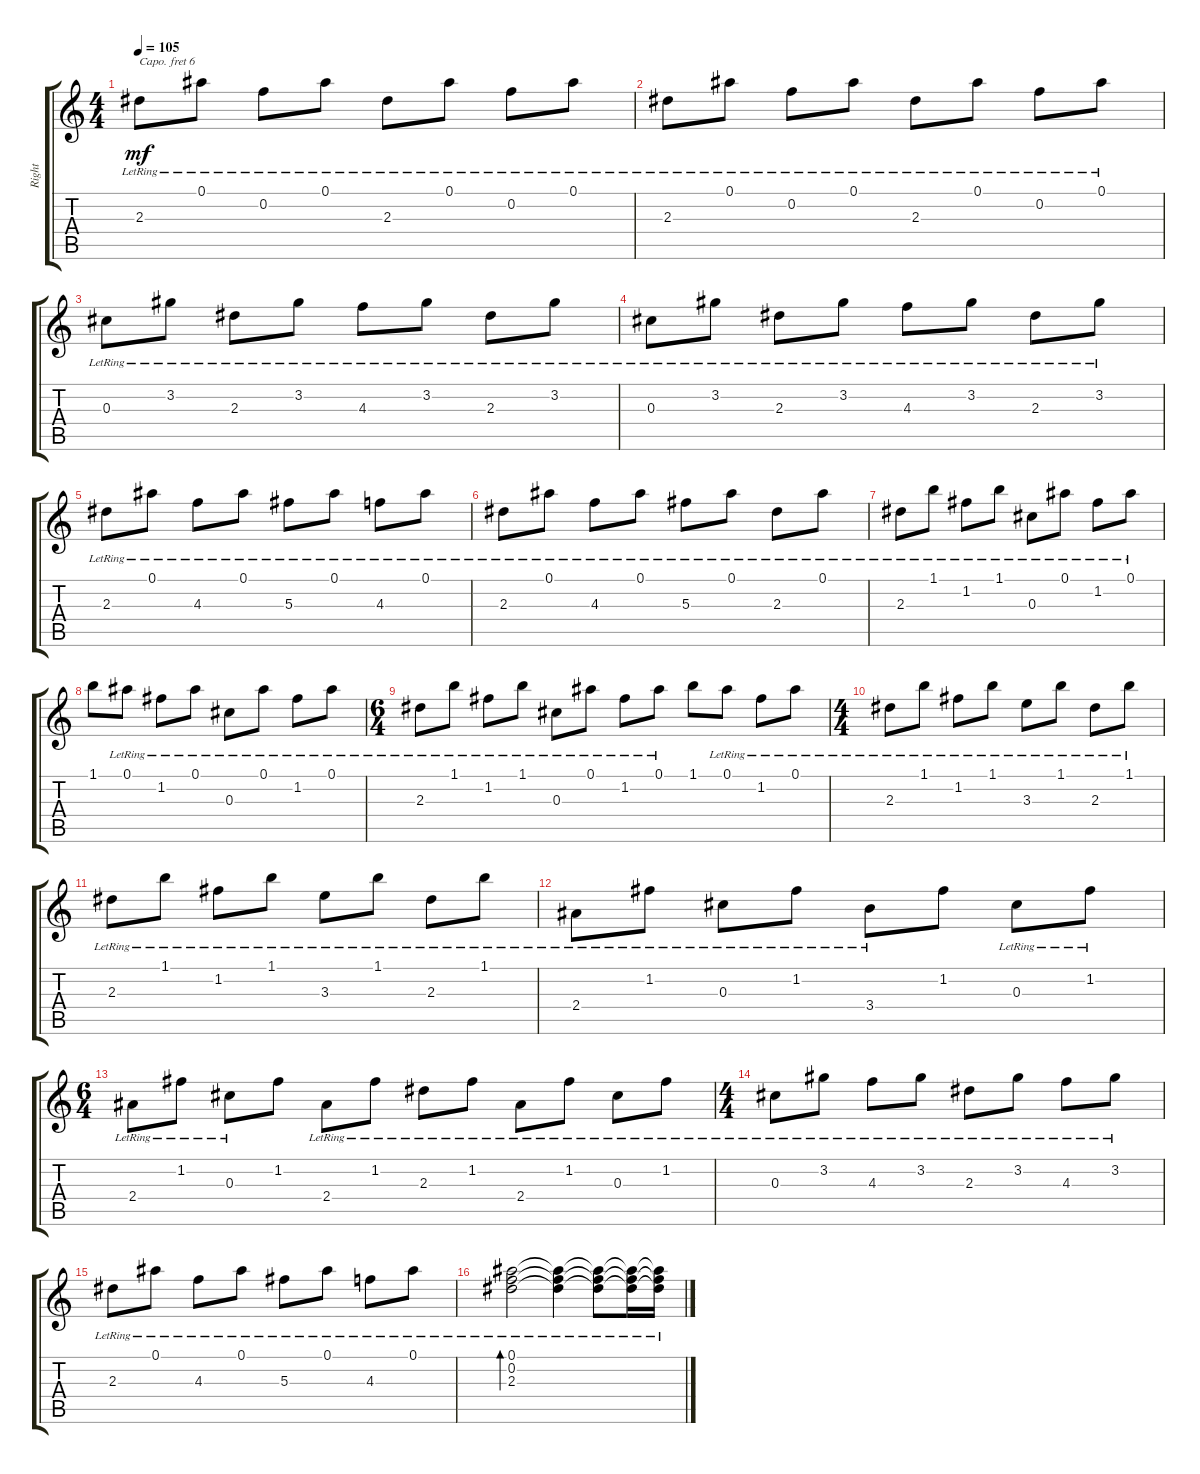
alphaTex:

\track ("Right" "Right") {instrument acousticguitarsteel}
\staff {score tabs}
\capo 6
\tuning (E4 B3 G3 D3 A2 E2) {hide}
\ts (4 4)
\tempo 105
\clef g2
\ks c
2.3{lr}.8{dy mf instrument acousticguitarsteel} 0.1{lr}.8 0.2{lr}.8 0.1{lr}.8 2.3{lr}.8 0.1{lr}.8 0.2{lr}.8 0.1{lr}.8 |
2.3{lr}.8 0.1{lr}.8 0.2{lr}.8 0.1{lr}.8 2.3{lr}.8 0.1{lr}.8 0.2{lr}.8 0.1{lr}.8 |
0.3{lr}.8 3.2{lr}.8 2.3{lr}.8 3.2{lr}.8 4.3{lr}.8 3.2{lr}.8 2.3{lr}.8 3.2{lr}.8 |
0.3{lr}.8 3.2{lr}.8 2.3{lr}.8 3.2{lr}.8 4.3{lr}.8 3.2{lr}.8 2.3{lr}.8 3.2{lr}.8 |
2.3{lr}.8 0.1{lr}.8 4.3{lr}.8 0.1{lr}.8 5.3{lr}.8 0.1{lr}.8 4.3{lr}.8 0.1{lr}.8 |
2.3{lr}.8 0.1{lr}.8 4.3{lr}.8 0.1{lr}.8 5.3{lr}.8 0.1{lr}.8 2.3{lr}.8 0.1{lr}.8 |
2.3{lr}.8 1.1{lr}.8 1.2{lr}.8 1.1{lr}.8 0.3{lr}.8 0.1{lr}.8 1.2{lr}.8 0.1{lr}.8 |
1.1.8 0.1{lr}.8 1.2{lr}.8 0.1{lr}.8 0.3{lr}.8 0.1{lr}.8 1.2{lr}.8 0.1{lr}.8 |
\ts (6 4)
2.3{lr}.8 1.1{lr}.8 1.2{lr}.8 1.1{lr}.8 0.3{lr}.8 0.1{lr}.8 1.2{lr}.8 0.1{lr}.8 1.1.8 0.1{lr}.8 1.2{lr}.8 0.1{lr}.8 |
\ts (4 4)
2.3{lr}.8 1.1{lr}.8 1.2{lr}.8 1.1{lr}.8 3.3{lr}.8 1.1{lr}.8 2.3{lr}.8 1.1{lr}.8 |
2.3{lr}.8 1.1{lr}.8 1.2{lr}.8 1.1{lr}.8 3.3{lr}.8 1.1{lr}.8 2.3{lr}.8 1.1{lr}.8 |
2.4{lr}.8 1.2{lr}.8 0.3{lr}.8 1.2{lr}.8 3.4{lr}.8 1.2.8 0.3{lr}.8 1.2{lr}.8 |
\ts (6 4)
2.4{lr}.8 1.2{lr}.8 0.3{lr}.8 1.2.8 2.4{lr}.8 1.2{lr}.8 2.3{lr}.8 1.2{lr}.8 2.4{lr}.8 1.2{lr}.8 0.3{lr}.8 1.2{lr}.8 |
\ts (4 4)
0.3{lr}.8 3.2{lr}.8 4.3{lr}.8 3.2{lr}.8 2.3{lr}.8 3.2{lr}.8 4.3{lr}.8 3.2{lr}.8 |
2.3{lr}.8 0.1{lr}.8 4.3{lr}.8 0.1{lr}.8 5.3{lr}.8 0.1{lr}.8 4.3{lr}.8 0.1{lr}.8 |
(0.1{lr} 0.2{lr} 2.3{lr}).2{bd 240} (0.1{lr t} 0.2{lr t} 2.3{lr t}).4 (0.1{lr t} 0.2{lr t} 2.3{lr t}).8 (0.1{lr t} 0.2{lr t} 2.3{lr t}).16 (0.1{lr t} 0.2{lr t} 2.3{lr t}).16
